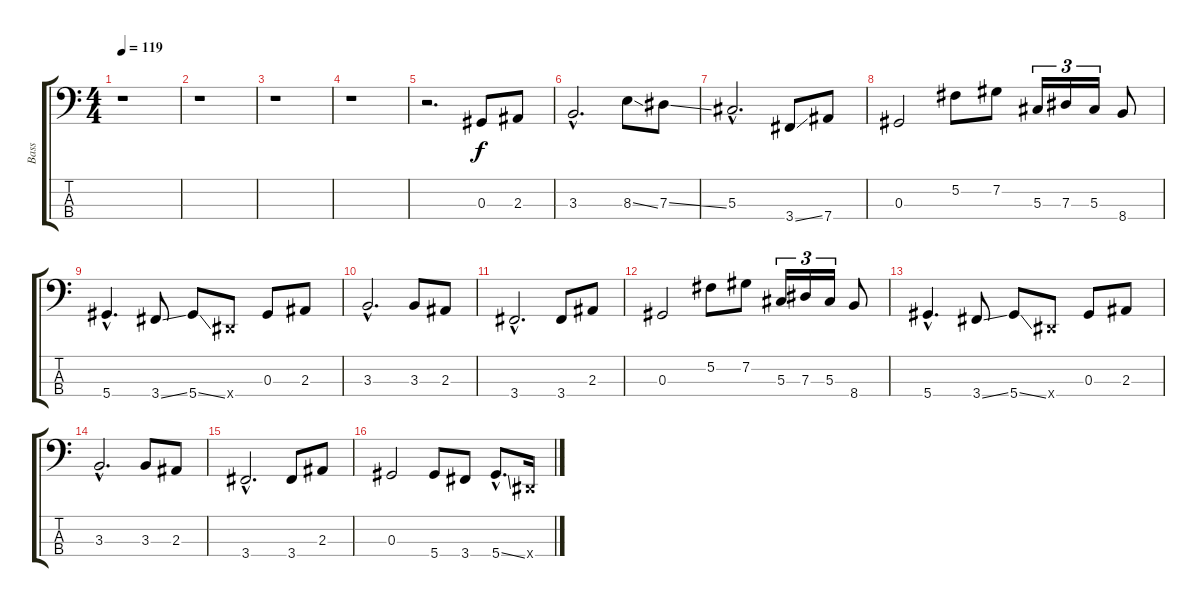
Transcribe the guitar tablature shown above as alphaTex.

\track ("Bass" "Bass") {instrument electricbassfinger}
\staff {score tabs}
\tuning (Gb2 Db2 Ab1 Eb1) {hide}
\ts (4 4)
\tempo 119
\clef f4
\ks c
r.1{dy f instrument electricbassfinger} |
r.1 |
r.1 |
r.1 |
r.2{d} 0.3.8 2.3.8 |
3.3{hac}.2{d} 8.3{ss}.8 7.3{ss}.8 |
5.3{hac}.2{d} 3.4{ss}.8 7.4.8 |
0.3.2 5.2.8 7.2.8 5.3.16{tu (3 2)} 7.3.16{tu (3 2)} 5.3.16{tu (3 2)} 8.4.8 |
5.4{hac}.4{d} 3.4{ss}.8 5.4{ss}.8 0.4{x}.8 0.3.8 2.3.8 |
3.3{hac}.2{d} 3.3.8 2.3.8 |
3.4{hac}.2{d} 3.4.8 2.3.8 |
0.3.2 5.2.8 7.2.8 5.3.16{tu (3 2)} 7.3.16{tu (3 2)} 5.3.16{tu (3 2)} 8.4.8 |
5.4{hac}.4{d} 3.4{ss}.8 5.4{ss}.8 0.4{x}.8 0.3.8 2.3.8 |
3.3{hac}.2{d} 3.3.8 2.3.8 |
3.4{hac}.2{d} 3.4.8 2.3.8 |
0.3.2 5.4.8 3.4.8 5.4{ss hac}.8{d} 0.4{x}.16
